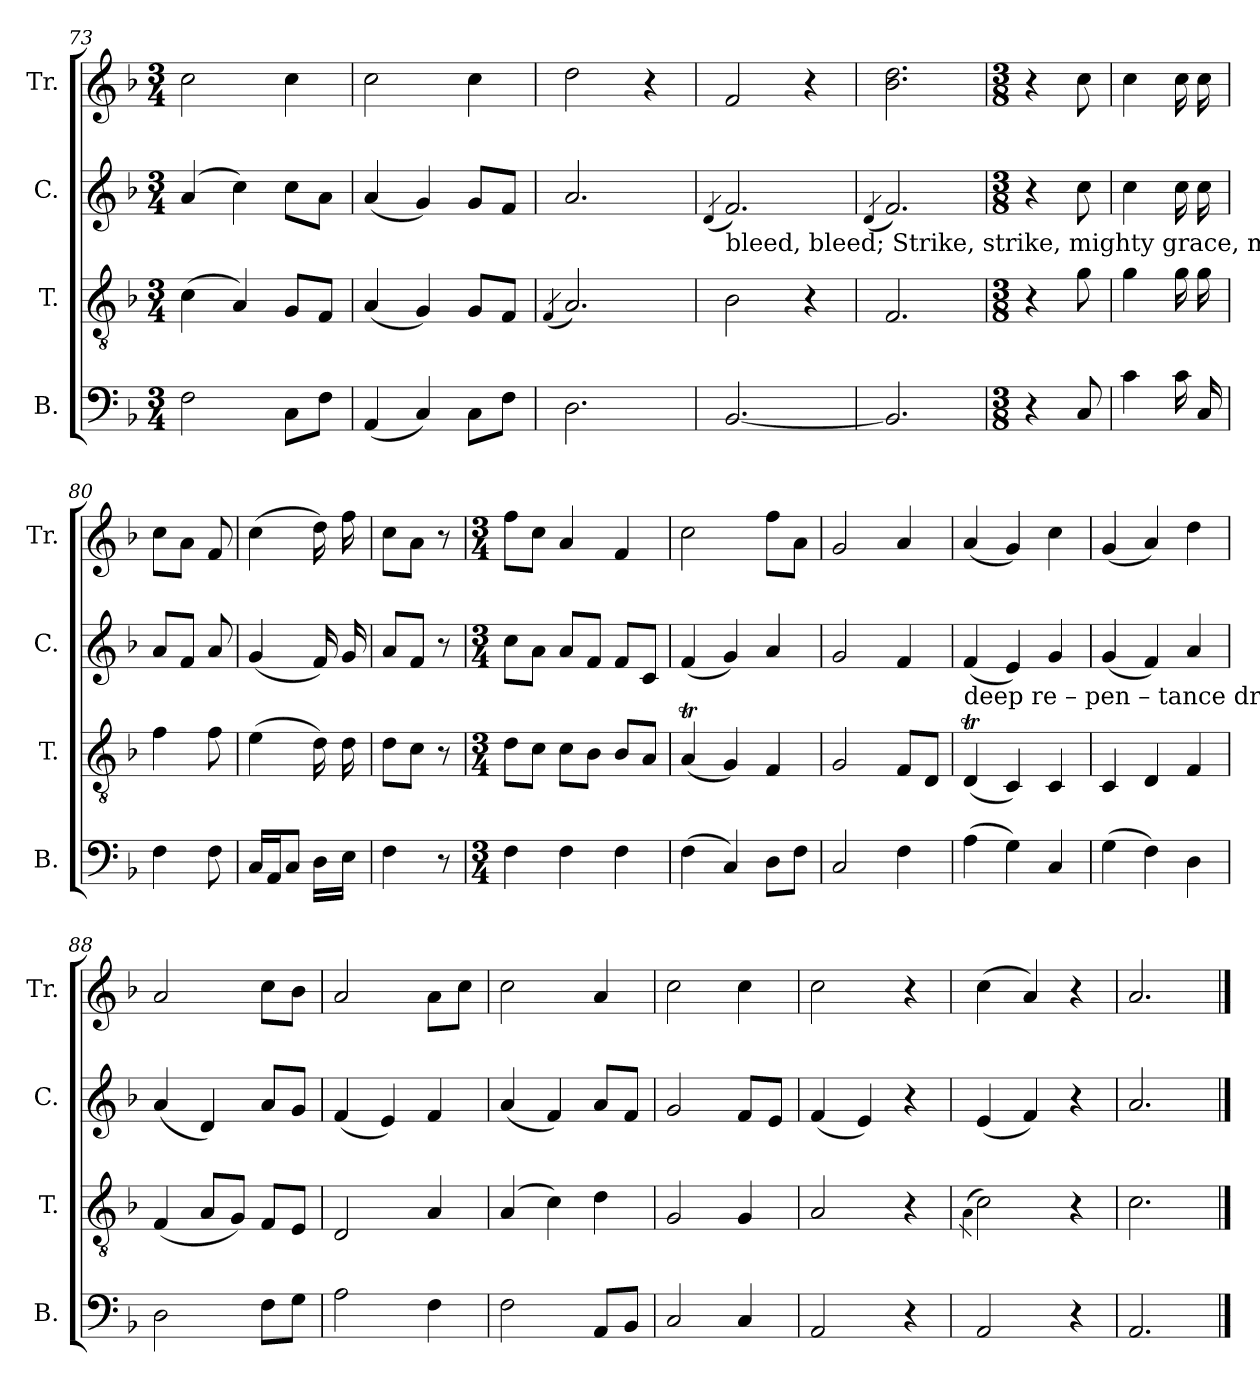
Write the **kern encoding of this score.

**kern	**kern	**kern	**kern
*part4	*part3	*part2	*part1
*staff4	*staff3	*staff2	*staff1
*I"B.	*I"T.	*I"C.	*I"Tr.
*I'B.	*I'T.	*I'C.	*I'Tr.
*clefF4	*clefGv2	*clefG2	*clefG2
*k[b-]	*k[b-]	*k[b-]	*k[b-]
*M3/4	*M3/4	*M3/4	*M3/4
=73	=73	=73	=73
2F\	(4c\	(4a/	2cc\
.	4A/)	4cc\)	.
8C\L	8G/L	8cc\L	4cc\
8F\J	8F/J	8a\J	.
=74	=74	=74	=74
(4AA/	(4A/	(4a/	2cc\
4C/)	4G/)	4g/)	.
8C\L	8G/L	8g/L	4cc\
8F\J	8F/J	8f/J	.
=75	=75	=75	=75
.	(4qF/	.	.
2.D\	2.A/)	2.a/	2dd\
.	.	.	4r
!!LO:PB:g=z
=76	=76	=76	=76
.	.	(4qd/	.
!	!	!LO:TX:b:t=bleed,    bleed;          Strike, strike, mighty  grace,   my     flin        –         ty     soul,                 Till     mel  –  ting      wa   –   ters    flow,  And	!
[2.BB-/	2B-\	2.f/)	2f/
.	4r	.	4r
=77	=77	=77	=77
.	.	(4qd/	.
2.BB-/]	2.F/	2.f/)	2.b-\ 2.dd\
=78	=78	=78	=78
*M3/8	*M3/8	*M3/8	*M3/8
4r	4r	4r	4r
8C/	8g\	8cc\	8cc\
=79	=79	=79	=79
4c\	4g\	4cc\	4cc\
16c\	16g\	16cc\	16cc\
16C/	16g\	16cc\	16cc\
=80	=80	=80	=80
4F\	4f\	8a/L	8cc\L
.	.	8f/J	8a\J
8F\	8f\	8a/	8f/
=81	=81	=81	=81
16C/LL	(4e\	(4g/	(4cc\
16AA/J	.	.	.
8C/J	.	.	.
16D\LL	16d\)	16f/)	16dd\)
16E\JJ	16d\	16g/	16ff\
=82	=82	=82	=82
4F\	8d\L	8a/L	8cc\L
.	8c\J	8f/J	8a\J
8r	8r	8r	8r
=83	=83	=83	=83
*M3/4	*M3/4	*M3/4	*M3/4
4F\	8d\L	8cc\L	8ff\L
.	8c\J	8a\J	8cc\J
4F\	8c\L	8a/L	4a/
.	8B-\J	8f/J	.
4F\	8B-/L	8f/L	4f/
.	8A/J	8c/J	.
=84	=84	=84	=84
(4F\	(4At/	(4f/	2cc\
4C/)	4G/)	4g/)	.
8D\L	4F/	4a/	8ff\L
8F\J	.	.	8a\J
=85	=85	=85	=85
2C/	2G/	2g/	2g/
4F\	8F/L	4f/	4a/
.	8D/J	.	.
!!LO:LB:g=z
=86	=86	=86	=86
!	!	!LO:TX:b:t=deep      re – pen – tance  drown      mine    eyes     In         un    –    dis   –  sem – bled   woe,                  woe,          woe.	!
(4A\	(4DT/	(4f/	(4a/
4G\)	4C/)	4e/)	4g/)
4C/	4C/	4g/	4cc\
=87	=87	=87	=87
(4G\	4C/	(4g/	(4g/
4F\)	4D/	4f/)	4a/)
4D\	4F/	4a/	4dd\
=88	=88	=88	=88
2D\	(4F/	(4a/	2a/
.	8A/L	4d/)	.
.	8G/J)	.	.
8F\L	8F/L	8a/L	8cc\L
8G\J	8E/J	8g/J	8b-\J
=89	=89	=89	=89
2A\	2D/	(4f/	2a/
.	.	4e/)	.
4F\	4A/	4f/	8a\L
.	.	.	8cc\J
=90	=90	=90	=90
2F\	(4A/	(4a/	2cc\
.	4c\)	4f/)	.
8AA/L	4d\	8a/L	4a/
8BB-/J	.	8f/J	.
=91	=91	=91	=91
2C/	2G/	2g/	2cc\
4C/	4G/	8f/L	4cc\
.	.	8e/J	.
=92	=92	=92	=92
2AA/	2A/	(4f/	2cc\
.	.	4e/)	.
4r	4r	4r	4r
=93	=93	=93	=93
.	(4qA\	.	.
2AA/	2c\)	(4e/	(4cc\
.	.	4f/)	4a/)
4r	4r	4r	4r
=94	=94	=94	=94
2.AA/	2.c\	2.a/	2.a/
==	==	==	==
*-	*-	*-	*-
